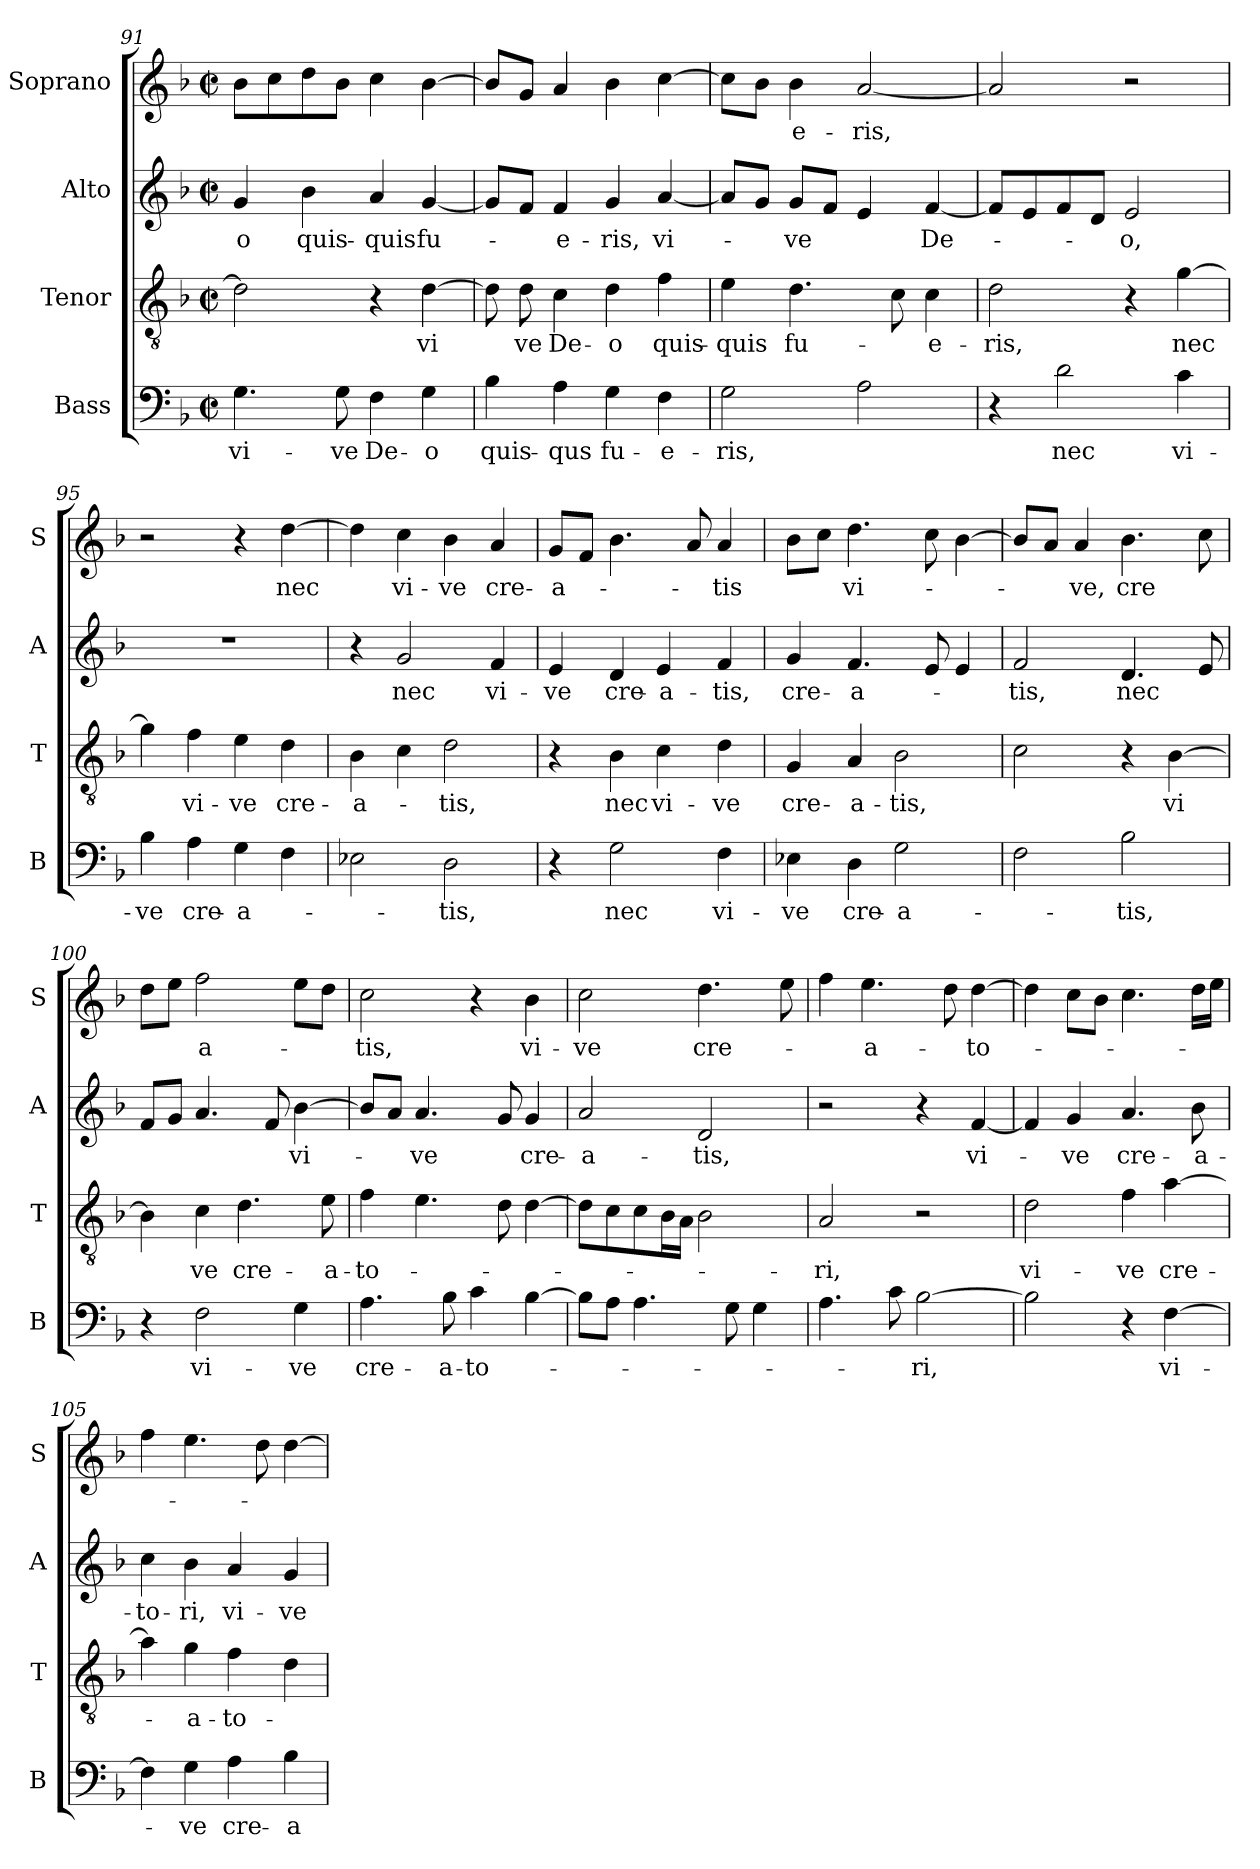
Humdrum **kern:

**kern	**text	**kern	**text	**kern	**text	**kern	**text
*part4	*part4	*part3	*part3	*part2	*part2	*part1	*part1
*staff4	*staff4	*staff3	*staff3	*staff2	*staff2	*staff1	*staff1
*I"Bass	*	*I"Tenor	*	*I"Alto	*	*I"Soprano	*
*I'B	*	*I'T	*	*I'A	*	*I'S	*
*clefF4	*	*clefGv2	*	*clefG2	*	*clefG2	*
*k[b-]	*	*k[b-]	*	*k[b-]	*	*k[b-]	*
*F:	*	*F:	*	*F:	*	*F:	*
*M2/2	*	*M2/2	*	*M2/2	*	*M2/2	*
*met(c|)	*	*met(c|)	*	*met(c|)	*	*met(c|)	*
=91	=91	=91	=91	=91	=91	=91	=91
4.G\	vi-	2d\]	.	4g/	-o	8b-\L	.
.	.	.	.	.	.	8cc\	.
.	.	.	.	4b-\	quis-	8dd\	.
8G\	-ve	.	.	.	.	8b-\J	.
4F\	De-	4r	.	4a/	-quis	4cc\	.
4G\	-o	[4d\	vi	[4g/	fu-	[4b-\	.
=92	=92	=92	=92	=92	=92	=92	=92
4B-\	quis-	8d\]	.	8g/L]	.	8b-/L]	.
.	.	8d\	ve	8f/J	.	8g/J	.
4A\	-qus	4c\	De-	4f/	-e-	4a/	.
4G\	fu-	4d\	-o	4g/	-ris,	4b-\	.
4F\	-e-	4f\	quis-	[4a/	vi-	[4cc\	.
!!LO:LB:g=z
=93	=93	=93	=93	=93	=93	=93	=93
2G\	-ris,	4e\	-quis	8a/L]	.	8cc\L]	.
.	.	.	.	8g/J	.	8b-\J	.
.	.	4.d\	fu-	8g/L	-ve	4b-\	-e-
.	.	.	.	8f/J	.	.	.
2A\	.	.	.	4e/	.	[2a/	-ris,
.	.	8c\	.	.	.	.	.
.	.	4c\	-e-	[4f/	De-	.	.
=94	=94	=94	=94	=94	=94	=94	=94
4r	.	2d\	-ris,	8f/L]	.	2a/]	.
.	.	.	.	8e/	.	.	.
2d\	nec	.	.	8f/	.	.	.
.	.	.	.	8d/J	.	.	.
.	.	4r	.	2e/	-o,	2r	.
4c\	vi-	[4g\	nec	.	.	.	.
=95	=95	=95	=95	=95	=95	=95	=95
4B-\	-ve	4g\]	.	1r	.	2r	.
4A\	cre-	4f\	vi-	.	.	.	.
4G\	-a-	4e\	-ve	.	.	4r	.
4F\	.	4d\	cre-	.	.	[4dd\	nec
=96	=96	=96	=96	=96	=96	=96	=96
2E-X\	.	4B-\	-a-	4r	.	4dd\]	.
.	.	4c\	.	2g/	nec	4cc\	vi-
2D\	-tis,	2d\	-tis,	.	.	4b-\	-ve
.	.	.	.	4f/	vi-	4a/	cre-
=97	=97	=97	=97	=97	=97	=97	=97
4r	.	4r	.	4e/	-ve	8g/L	-a-
.	.	.	.	.	.	8f/J	.
2G\	nec	4B-\	nec	4d/	cre-	4.b-\	.
.	.	4c\	vi-	4e/	-a-	.	.
.	.	.	.	.	.	8a/	.
4F\	vi-	4d\	-ve	4f/	-tis,	4a/	-tis
=98	=98	=98	=98	=98	=98	=98	=98
4E-X\	-ve	4G/	cre-	4g/	cre-	8b-\L	.
.	.	.	.	.	.	8cc\J	.
4D\	cre-	4A/	-a-	4.f/	-a-	4.dd\	vi-
2G\	-a-	2B-\	-tis,	.	.	.	.
.	.	.	.	8e/	.	8cc\	.
.	.	.	.	4e/	.	[4b-\	.
!!LO:PB:g=z
=99	=99	=99	=99	=99	=99	=99	=99
2F\	.	2c\	.	2f/	-tis,	8b-/L]	.
.	.	.	.	.	.	8a/J	.
.	.	.	.	.	.	4a/	-ve,
2B-\	-tis,	4r	.	4.d/	nec	4.b-\	cre
.	.	[4B-\	vi	.	.	.	.
.	.	.	.	8e/	.	8cc\	.
=100	=100	=100	=100	=100	=100	=100	=100
4r	.	4B-\]	.	8f/L	.	8dd\L	.
.	.	.	.	8g/J	.	8ee\J	.
2F\	vi-	4c\	ve	4.a/	.	2ff\	a-
.	.	4.d\	cre-	.	.	.	.
.	.	.	.	8f/	.	.	.
4G\	-ve	.	.	[4b-\	vi-	8ee\L	.
.	.	8e\	-a-	.	.	8dd\J	.
=101	=101	=101	=101	=101	=101	=101	=101
4.A\	cre-	4f\	-to-	8b-/L]	.	2cc\	-tis,
.	.	.	.	8a/J	.	.	.
.	.	4.e\	.	4.a/	-ve	.	.
8B-\	-a-	.	.	.	.	.	.
4c\	-to-	.	.	.	.	4r	.
.	.	8d\	.	8g/	.	.	.
[4B-\	.	[4d\	.	4g/	cre-	4b-\	vi-
=102	=102	=102	=102	=102	=102	=102	=102
8B-\L]	.	8d\L]	.	2a/	-a-	2cc\	-ve
8A\J	.	8c\	.	.	.	.	.
4.A\	.	8c\	.	.	.	.	.
.	.	16B-\L	.	.	.	.	.
.	.	16A\JJ	.	.	.	.	.
.	.	2B-\	.	2d/	-tis,	4.dd\	cre-
8G\	.	.	.	.	.	.	.
4G\	.	.	.	.	.	.	.
.	.	.	.	.	.	8ee\	.
=103	=103	=103	=103	=103	=103	=103	=103
4.A\	.	2A/	-ri,	2r	.	4ff\	.
.	.	.	.	.	.	4.ee\	-a-
8c\	.	.	.	.	.	.	.
[2B-\	-ri,	2r	.	4r	.	.	.
.	.	.	.	.	.	8dd\	.
.	.	.	.	[4f/	vi-	[4dd\	-to-
=104	=104	=104	=104	=104	=104	=104	=104
2B-\]	.	2d\	vi-	4f/]	.	4dd\]	.
.	.	.	.	4g/	-ve	8cc\L	.
.	.	.	.	.	.	8b-\J	.
4r	.	4f\	-ve	4.a/	cre-	4.cc\	.
[4F\	vi-	[4a\	cre-	.	.	.	.
.	.	.	.	8b-\	-a-	16dd\LL	.
.	.	.	.	.	.	16ee\JJ	.
!!LO:LB:g=z
=105	=105	=105	=105	=105	=105	=105	=105
4F\]	.	4a\]	.	4cc\	-to-	4ff\	.
4G\	-ve	4g\	-a-	4b-\	-ri,	4.ee\	.
4A\	cre-	4f\	-to-	4a/	vi-	.	.
.	.	.	.	.	.	8dd\	.
4B-\	-a	4d\	.	4g/	-ve	[4dd\	.
=	=	=	=	=	=	=	=
*-	*-	*-	*-	*-	*-	*-	*-
